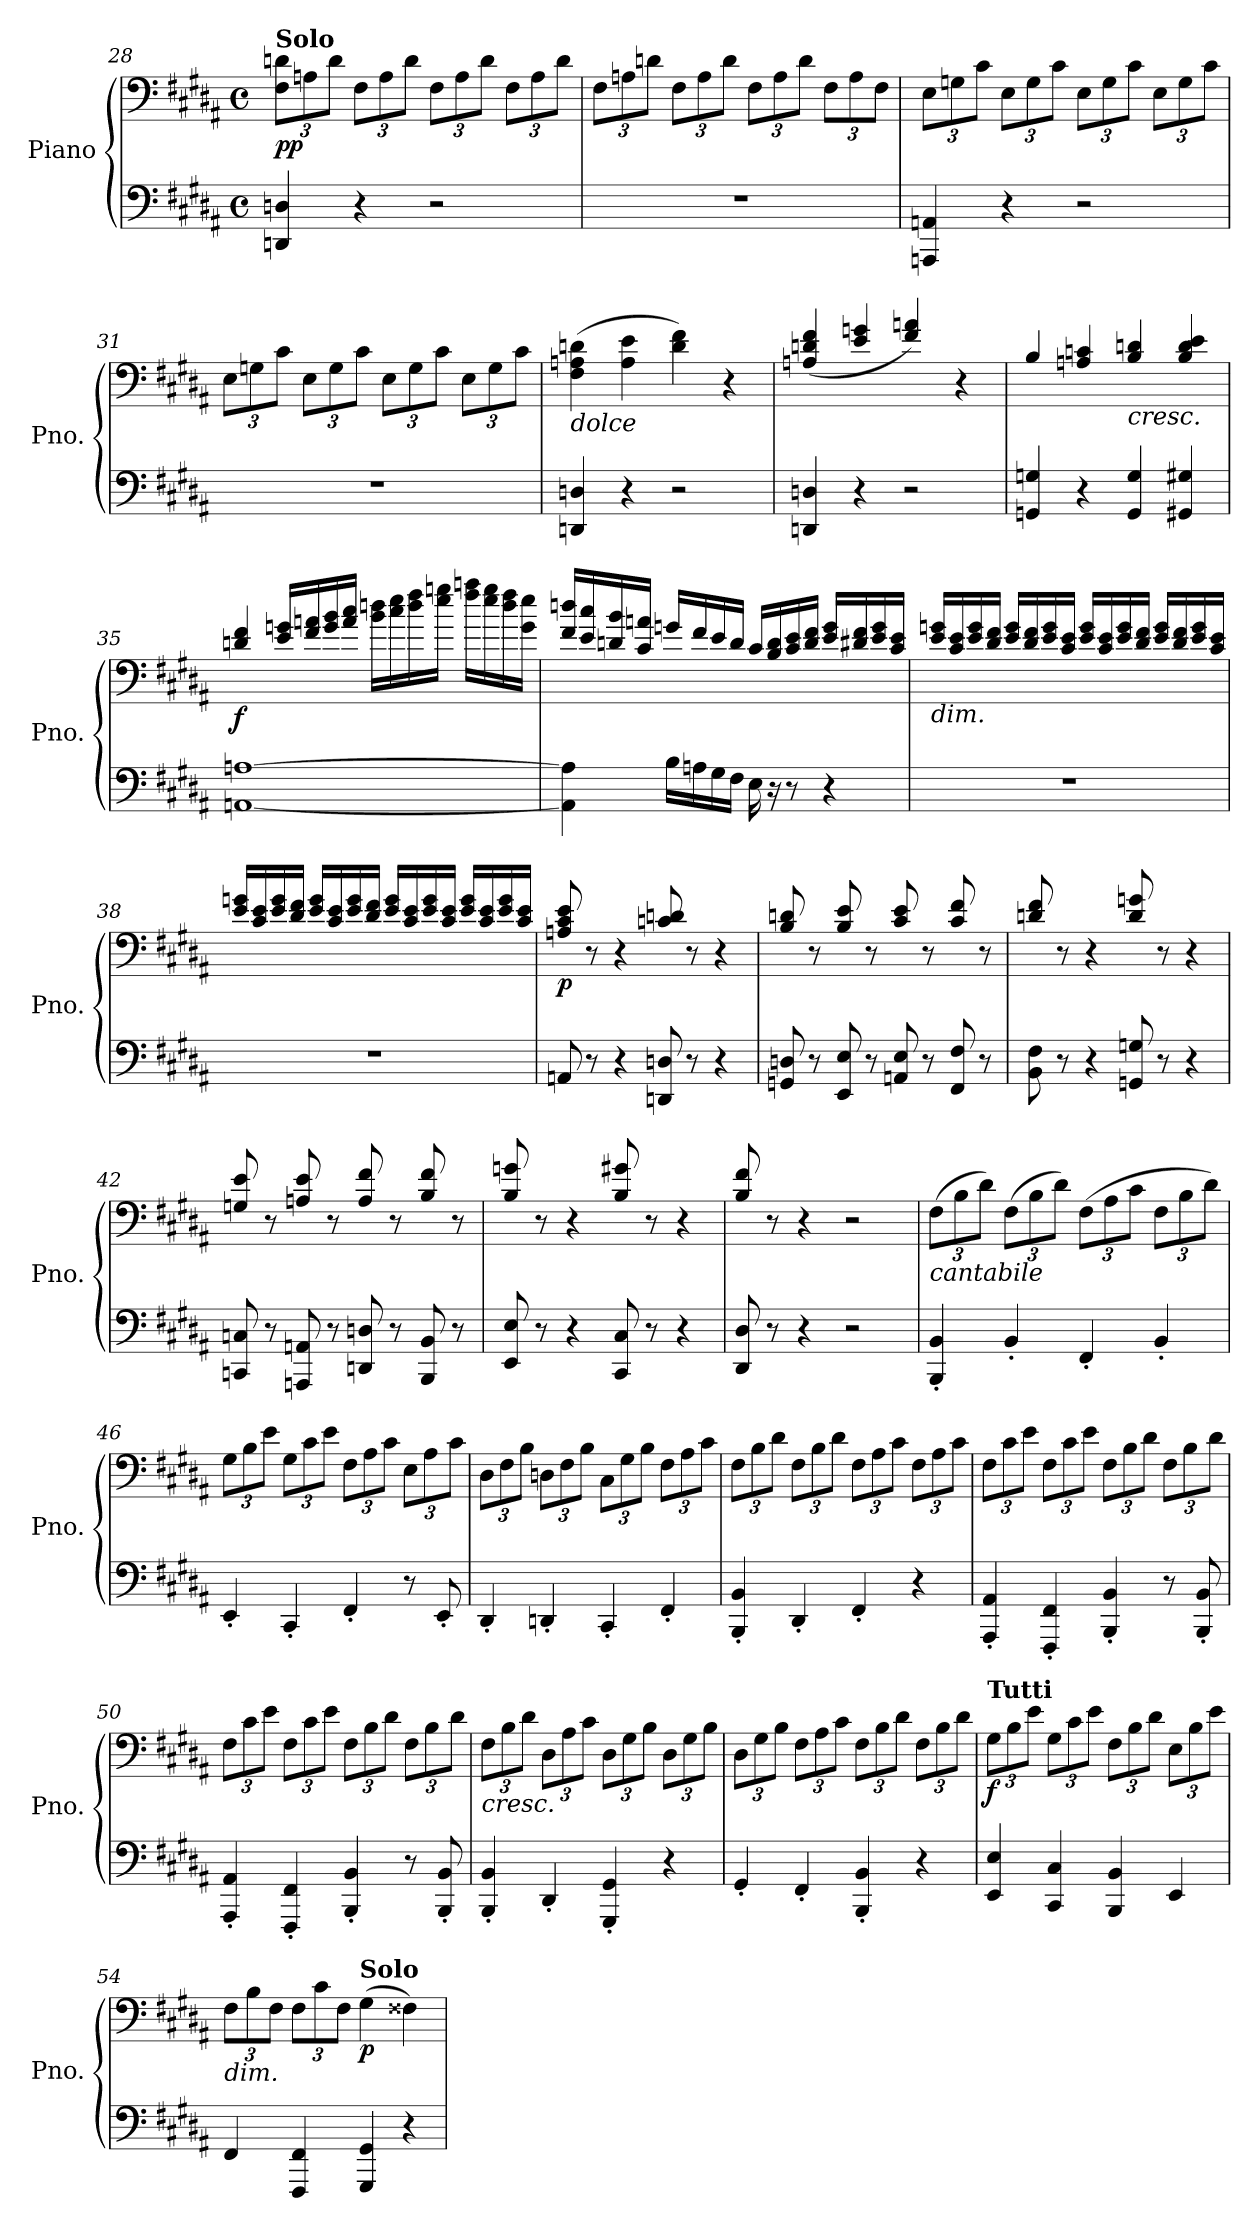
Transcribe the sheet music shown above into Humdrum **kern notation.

**kern	**kern	**dynam
*part1	*part1	*part1
*staff2	*staff1	*staff1/2
*I"Piano	*	*
*I'Pno.	*	*
*clefF4	*clefF4	*
*k[f#c#g#d#a#]	*k[f#c#g#d#a#]	*
*M4/4	*M4/4	*
*met(c)	*met(c)	*
*	*Xbrackettup	*
=28	=28	=28
!	!LO:TX:a:B:t=Solo	!
!	!	!LO:DY:b
4DDn/ 4Dn/	12F#\ 12dn\L	pp
.	12An\	.
.	12d\J	.
4r	12F#\L	.
.	12A\	.
.	12d\J	.
2r	12F#\L	.
.	12A\	.
.	12d\J	.
.	12F#\L	.
.	12A\	.
.	12d\J	.
=29	=29	=29
1r	12F#\L	.
.	12An\	.
.	12dn\J	.
.	12F#\L	.
.	12A\	.
.	12d\J	.
.	12F#\L	.
.	12A\	.
.	12d\J	.
.	12F#\L	.
.	12A\	.
.	12F#\J	.
=30	=30	=30
4AAAn/ 4AAn/	12E\L	.
.	12Gn\	.
.	12c#\J	.
4r	12E\L	.
.	12G\	.
.	12c#\J	.
2r	12E\L	.
.	12G\	.
.	12c#\J	.
.	12E\L	.
.	12G\	.
.	12c#\J	.
!!LO:LB:g=z
=31	=31	=31
1r	12E\L	.
.	12Gn\	.
.	12c#\J	.
.	12E\L	.
.	12G\	.
.	12c#\J	.
.	12E\L	.
.	12G\	.
.	12c#\J	.
.	12E\L	.
.	12G\	.
.	12c#\J	.
=32	=32	=32
!	!LO:TX:b:i:t=dolce	!
4DDn/ 4Dn/	(>4F#\ 4An\ 4dn\	.
4r	4A\ 4e\	.
2r	4d\ 4f#\)	.
.	4r	.
=33	=33	=33
4DDn/ 4Dn/	(<4An/ 4dn/ 4f#/	.
4r	4e/ 4gn/	.
2r	4f#/ 4an/)	.
.	4r	.
!!LO:PB:g=z
=34	=34	=34
4GGn/ 4Gn/	4B/	.
4r	4An/ 4cn/	.
!	!LO:TX:b:i:t=cresc.	!
4GG/ 4G/	4B/ 4dn/	.
4GG#X/ 4G#X/	4B/ 4d/ 4e/	.
=35	=35	=35
!	!	!LO:DY:b
[1AAn [1An	4dn/ 4f#/	f
.	16e/ 16gn/LL	.
.	16f#/ 16an/	.
.	16g/ 16b/	.
.	16a/ 16cc#/JJ	.
.	16b\ 16ddn\LL	.
.	16cc#\ 16ee\	.
.	16dd\ 16ff#\	.
.	16ee\ 16ggn\JJ	.
.	16ff#\ 16aan\LL	.
.	16ee\ 16gg\	.
.	16dd\ 16ff#\	.
.	16g\ 16ee\JJ	.
=36	=36	=36
4AA\] 4A\]	16f#/ 16ddn/LL	.
.	16e/ 16cc#/	.
.	16dn/ 16b/	.
.	16c#/ 16an/JJ	.
16B\LL	16gn/LL	.
16An\	16f#/	.
16G#\	16e/	.
16F#\JJ	16d/JJ	.
16E\	16c#/LL	.
16r	16B/ 16d/	.
8r	16c#/ 16e/	.
.	16d/ 16f#/JJ	.
4r	16e/ 16g/LL	.
.	16d#X/ 16f#/	.
.	16e/ 16g/	.
.	16c#/ 16e/JJ	.
!!LO:LB:g=z
=37	=37	=37
!	!LO:TX:b:i:t=dim.	!
1r	16e/ 16gn/LL	.
.	16c#/ 16e/	.
.	16e/ 16g/	.
.	16d#/ 16f#/JJ	.
.	16e/ 16g/LL	.
.	16d#/ 16f#/	.
.	16e/ 16g/	.
.	16c#/ 16e/JJ	.
.	16e/ 16g/LL	.
.	16c#/ 16e/	.
.	16e/ 16g/	.
.	16d#/ 16f#/JJ	.
.	16e/ 16g/LL	.
.	16d#/ 16f#/	.
.	16e/ 16g/	.
.	16c#/ 16e/JJ	.
=38	=38	=38
1r	16e/ 16gn/LL	.
.	16c#/ 16e/	.
.	16e/ 16g/	.
.	16d#/ 16f#/JJ	.
.	16e/ 16g/LL	.
.	16c#/ 16e/	.
.	16e/ 16g/	.
.	16d#/ 16f#/JJ	.
.	16e/ 16g/LL	.
.	16c#/ 16e/	.
.	16e/ 16g/	.
.	16c#/ 16e/JJ	.
.	16e/ 16g/LL	.
.	16c#/ 16e/	.
.	16e/ 16g/	.
.	16c#/ 16e/JJ	.
=39	=39	=39
!	!	!LO:DY:b
8AAn/	8An/ 8c#/ 8e/	p
8r	8r	.
4r	4r	.
8DDn/ 8Dn/	8cn/ 8dn/	.
8r	8r	.
4r	4r	.
=40	=40	=40
8GGn/ 8Dn/	8B/ 8dn/	.
8r	8r	.
8EE/ 8E/	8B/ 8e/	.
8r	8r	.
8AAn/ 8E/	8c#/ 8e/	.
8r	8r	.
8FF#/ 8F#/	8c#/ 8f#/	.
8r	8r	.
!!LO:LB:g=z
=41	=41	=41
8BB\ 8F#\	8dn/ 8f#/	.
8r	8r	.
4r	4r	.
8GGn/ 8Gn/	8d/ 8gn/	.
8r	8r	.
4r	4r	.
=42	=42	=42
8CCn/ 8Cn/	8Gn/ 8e/	.
8r	8r	.
8AAAn/ 8AAn/	8An/ 8e/	.
8r	8r	.
8DDn/ 8Dn/	8A/ 8f#/	.
8r	8r	.
8BBB/ 8BB/	8B/ 8f#/	.
8r	8r	.
=43	=43	=43
8EE/ 8E/	8B/ 8gn/	.
8r	8r	.
4r	4r	.
8CC#/ 8C#/	8B/ 8g#X/	.
8r	8r	.
4r	4r	.
=44	=44	=44
8DD#/ 8D#/	8B/ 8f#/	.
8r	8r	.
4r	4r	.
2r	2r	.
=45	=45	=45
!	!LO:TX:b:i:t=cantabile	!
4BBB/' 4BB/'	(>12F#\L	.
.	12B\	.
.	12d#\J)	.
4BB'/	(>12F#\L	.
.	12B\	.
.	12d#\J)	.
4FF#'/	(>12F#\L	.
.	12A#\	.
.	12c#\J	.
4BB'/	12F#\L	.
.	12B\	.
.	12d#\J)	.
!!LO:LB:g=z
=46	=46	=46
4EE'/	12G#\L	.
.	12B\	.
.	12e\J	.
4CC#'/	12G#\L	.
.	12c#\	.
.	12e\J	.
4FF#'/	12F#\L	.
.	12A#\	.
.	12c#\J	.
8r	12E\L	.
.	12A#\	.
8EE'/	.	.
.	12c#\J	.
=47	=47	=47
4DD#'/	12D#\L	.
.	12F#\	.
.	12B\J	.
4DDn'/	12Dn\L	.
.	12F#\	.
.	12B\J	.
4CC#'/	12C#\L	.
.	12G#\	.
.	12B\J	.
4FF#'/	12F#\L	.
.	12A#\	.
.	12c#\J	.
=48	=48	=48
4BBB/' 4BB/'	12F#\L	.
.	12B\	.
.	12d#\J	.
4DD#'/	12F#\L	.
.	12B\	.
.	12d#\J	.
4FF#'/	12F#\L	.
.	12A#\	.
.	12c#\J	.
4r	12F#\L	.
.	12A#\	.
.	12c#\J	.
=49	=49	=49
4AAA#/' 4AA#/'	12F#\L	.
.	12c#\	.
.	12e\J	.
4FFF#/' 4FF#/'	12F#\L	.
.	12c#\	.
.	12e\J	.
4BBB/' 4BB/'	12F#\L	.
.	12B\	.
.	12d#\J	.
8r	12F#\L	.
.	12B\	.
8BBB/' 8BB/'	.	.
.	12d#\J	.
!!LO:LB:g=z
=50	=50	=50
4AAA#/' 4AA#/'	12F#\L	.
.	12c#\	.
.	12e\J	.
4FFF#/' 4FF#/'	12F#\L	.
.	12c#\	.
.	12e\J	.
4BBB/' 4BB/'	12F#\L	.
.	12B\	.
.	12d#\J	.
8r	12F#\L	.
.	12B\	.
8BBB/' 8BB/'	.	.
.	12d#\J	.
=51	=51	=51
!	!LO:TX:b:i:t=cresc.	!
4BBB/' 4BB/'	12F#\L	.
.	12B\	.
.	12d#\J	.
4DD#'/	12D#\L	.
.	12A#\	.
.	12c#\J	.
4GGG#/' 4GG#/'	12D#\L	.
.	12G#\	.
.	12B\J	.
4r	12D#\L	.
.	12G#\	.
.	12B\J	.
=52	=52	=52
4GG#'/	12D#\L	.
.	12G#\	.
.	12B\J	.
4FF#'/	12F#\L	.
.	12A#\	.
.	12c#\J	.
4BBB/' 4BB/'	12F#\L	.
.	12B\	.
.	12d#\J	.
4r	12F#\L	.
.	12B\	.
.	12d#\J	.
=53	=53	=53
!	!LO:TX:a:B:t=Tutti	!
!	!	!LO:DY:b
4EE/ 4E/	12G#\L	f
.	12B\	.
.	12e\J	.
4CC#/ 4C#/	12G#\L	.
.	12c#\	.
.	12e\J	.
4BBB/ 4BB/	12F#\L	.
.	12B\	.
.	12d#\J	.
4EE/	12E\L	.
.	12B\	.
.	12e\J	.
!!LO:LB:g=z
=54	=54	=54
!	!LO:TX:b:i:t=dim.	!
4FF#/	12F#\L	.
.	12B\	.
.	12F#\J	.
4FFF#/ 4FF#/	12F#\L	.
.	12c#\	.
.	12F#\J	.
!	!LO:TX:a:B:t=Solo	!
!	!	!LO:DY:b
4GGG#/ 4GG#/	(>4G#\	p
4r	4F##X\)	.
=	=	=
*-	*-	*-
